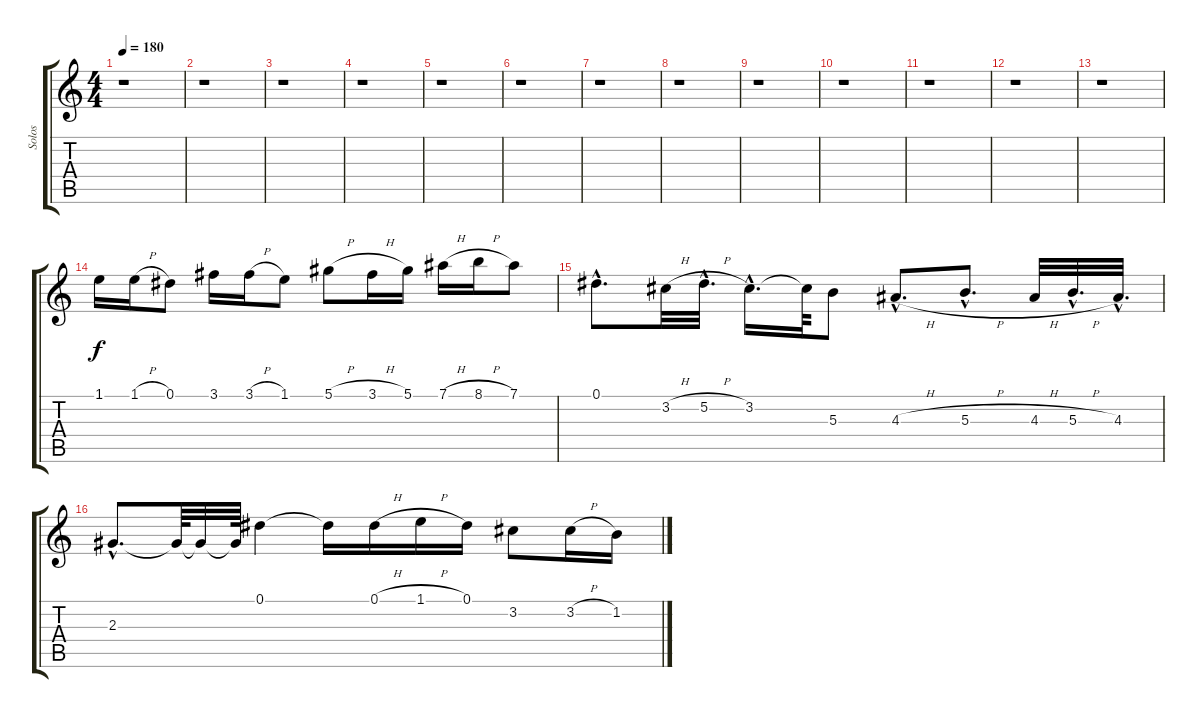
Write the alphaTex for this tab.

\track ("Solos" "Solos") {instrument distortionguitar}
\staff {score tabs}
\tuning (Eb4 Bb3 Gb3 Db3 Ab2 Eb2) {hide}
\ts (4 4)
\tempo 180
\clef g2
\ks c
r.1{dy f} |
r.1 |
r.1 |
r.1 |
r.1 |
r.1 |
r.1 |
r.1 |
r.1 |
r.1 |
r.1 |
r.1 |
r.1 |
1.1.16 1.1{h}.16 0.1.8 3.1.16 3.1{h}.16 1.1.8 5.1{h}.8 3.1{h}.16 5.1.16 7.1{h}.16 8.1{h}.16 7.1.8 |
0.1{hac}.8{d} 3.2{h}.32 5.2{h hac}.32{d} 3.2{hac}.16{d} 3.2{t}.64 5.3.8 4.3{h hac}.8{d} 5.3{h hac}.8{d} 4.3{h}.32 5.3{h hac}.32{d} 4.3{hac}.32{d} |
2.3{hac}.8{d} 2.3{t}.64 2.3{t}.32 2.3{t}.64 0.1.4 0.1{t}.16 0.1{h}.16 1.1{h}.16 0.1.16 3.2.8 3.2{h}.16 1.2.16
